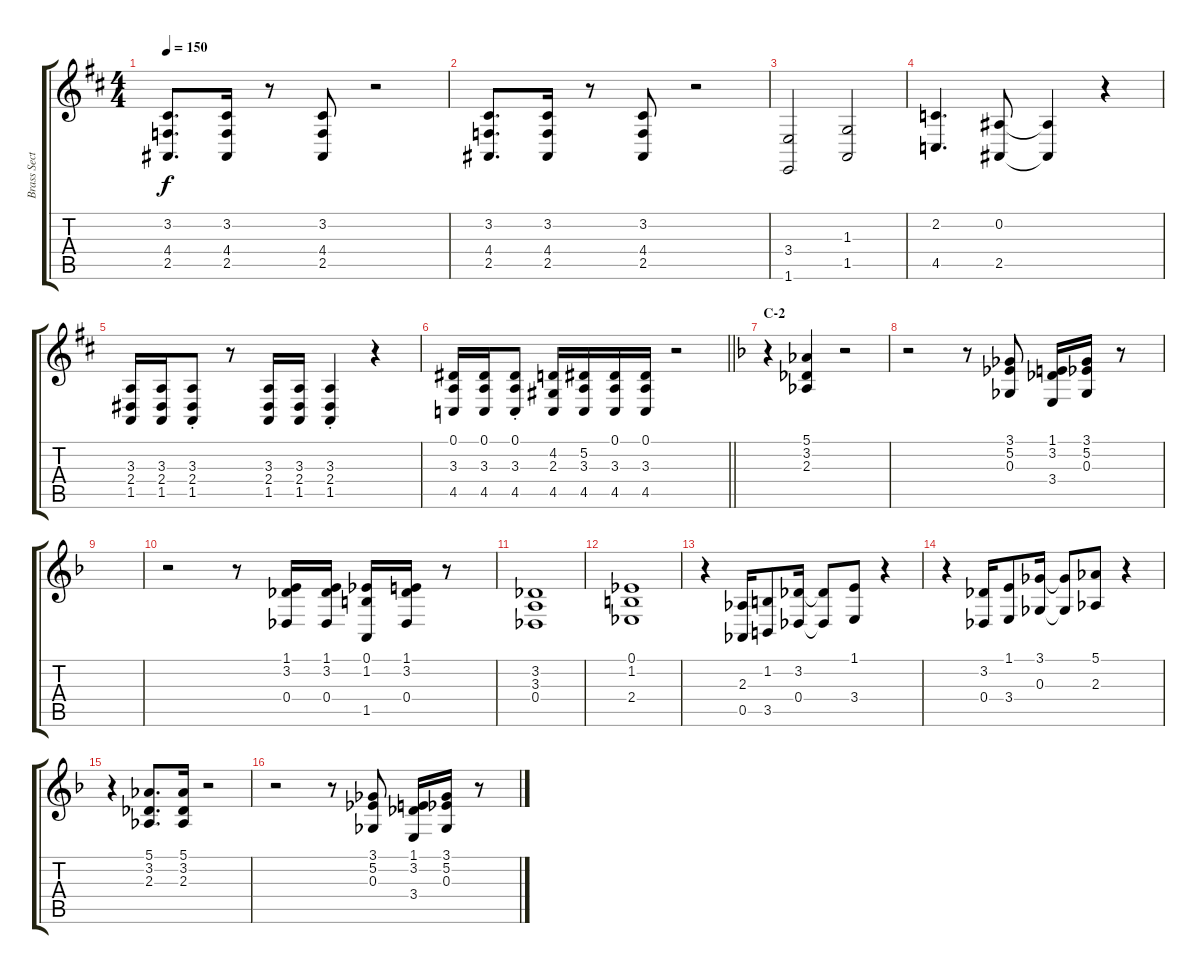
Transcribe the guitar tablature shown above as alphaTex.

\track ("Brass Section" "Brass Sect") {instrument brasssection}
\staff {score tabs}
\tuning (Eb4 Bb3 Gb3 Db3 Ab2 Eb2) {hide}
\ts (4 4)
\tempo 150
\clef g2
\ks d
(3.2 4.4 2.5).8{d dy f} (3.2 4.4 2.5).16 r.8 (3.2 4.4 2.5).8 r.2 |
(3.2 4.4 2.5).8{d} (3.2 4.4 2.5).16 r.8 (3.2 4.4 2.5).8 r.2 |
(3.4 1.6).2 (1.3 1.5).2 |
(2.2 4.5).4{d} (0.2 2.5).8 (0.2{t} 2.5{t}).4 r.4 |
(3.3 2.4 1.5).16 (3.3 2.4 1.5).16 (3.3{st} 2.4{st} 1.5{st}).8 r.8 (3.3 2.4 1.5).16 (3.3 2.4 1.5).16 (3.3{st} 2.4{st} 1.5{st}).4 r.4 |
\barLineRight lightlight
(0.1 3.3 4.5).16 (0.1 3.3 4.5).16 (0.1{st} 3.3{st} 4.5{st}).8 (4.2 2.3 4.5).16 (5.2 3.3 4.5).16 (0.1 3.3 4.5).16 (0.1 3.3 4.5).16 r.2 |
\section ("" "C-2")
\ks f
r.4 (5.1 3.2 2.3).4 r.2 |
r.2 r.8 (3.1 5.2 0.3).8 (1.1 3.2 3.4).16 (3.1 5.2 0.3).16 r.8 |
|
r.2 r.8 (1.1 3.2 0.4).16 (1.1 3.2 0.4).16 (0.1 1.2 1.5).16 (1.1 3.2 0.4).16 r.8 |
(3.2 3.3 0.4).1 |
(0.1 1.2 2.4).1 |
r.4 (2.3 0.5).16 (1.2 3.5).8 (3.2 0.4).16 (3.2{t} 0.4{t}).8 (1.1 3.4).8 r.4 |
r.4 (3.2 0.4).16 (1.1 3.4).8 (3.1 0.3).16 (3.1{t} 0.3{t}).8 (5.1 2.3).8 r.4 |
r.4 (5.1 3.2 2.3).8{d} (5.1 3.2 2.3).16 r.2 |
r.2 r.8 (3.1 5.2 0.3).8 (1.1 3.2 3.4).16 (3.1 5.2 0.3).16 r.8
